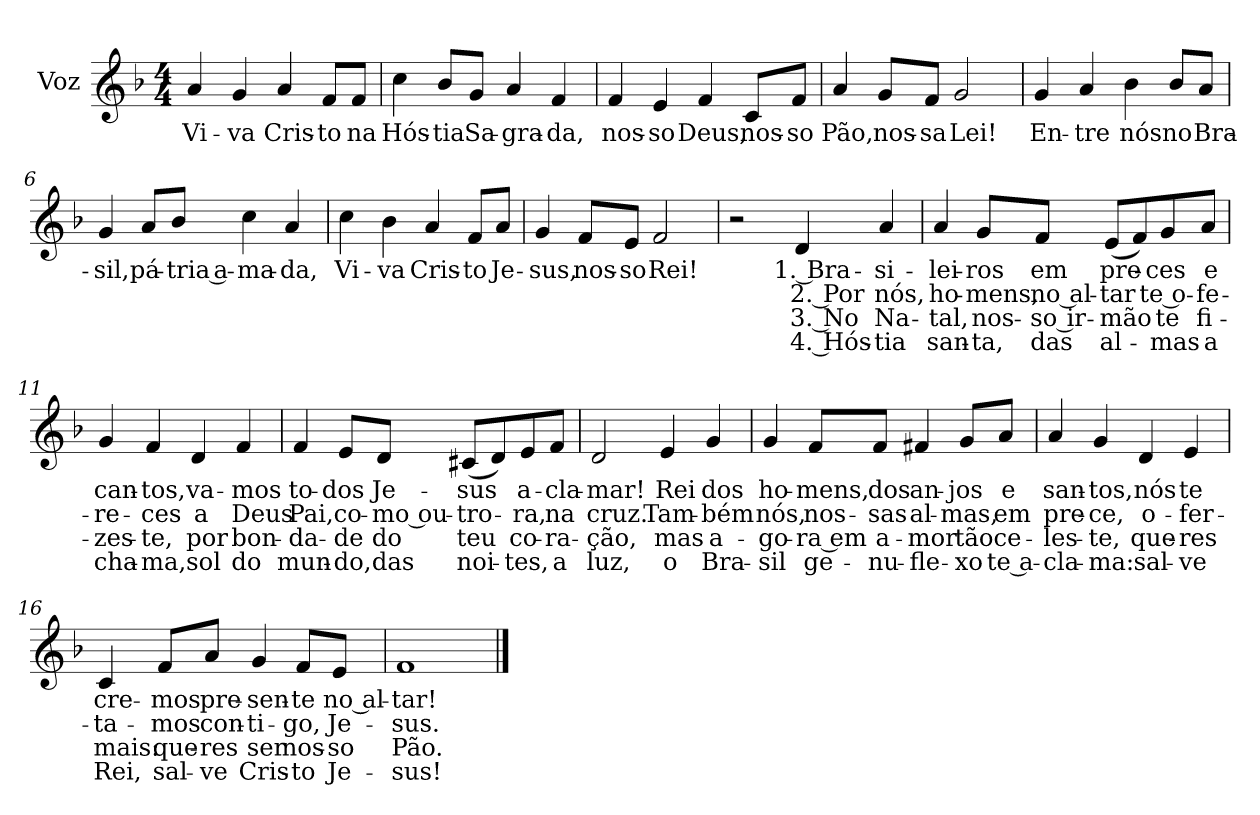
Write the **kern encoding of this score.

**kern	**text	**text	**text	**text
*part1	*part1	*part1	*part1	*part1
*staff1	*staff1	*staff1	*staff1	*staff1
*I"Voz	*	*	*	*
*I'Vo.	*	*	*	*
*clefG2	*	*	*	*
*k[b-]	*	*	*	*
*M4/4	*	*	*	*
*MM100	*	*	*	*
=1	=1	=1	=1	=1
!	!LO:LY:b	!	!	!
4a/	Vi-	.	.	.
!	!LO:LY:b	!	!	!
4g/	-va	.	.	.
!	!LO:LY:b	!	!	!
4a/	Cris-	.	.	.
!	!LO:LY:b	!	!	!
8f/L	-to	.	.	.
!	!LO:LY:b	!	!	!
8f/J	na	.	.	.
=2	=2	=2	=2	=2
!	!LO:LY:b	!	!	!
4cc\	Hós-	.	.	.
!	!LO:LY:b	!	!	!
8b-/L	-tia	.	.	.
!	!LO:LY:b	!	!	!
8g/J	Sa-	.	.	.
!	!LO:LY:b	!	!	!
4a/	-gra-	.	.	.
!	!LO:LY:b	!	!	!
4f/	-da,	.	.	.
=3	=3	=3	=3	=3
!	!LO:LY:b	!	!	!
4f/	nos-	.	.	.
!	!LO:LY:b	!	!	!
4e/	-so	.	.	.
!	!LO:LY:b	!	!	!
4f/	Deus,	.	.	.
!	!LO:LY:b	!	!	!
8c/L	nos-	.	.	.
!	!LO:LY:b	!	!	!
8f/J	-so	.	.	.
=4	=4	=4	=4	=4
!	!LO:LY:b	!	!	!
4a/	Pão,	.	.	.
!	!LO:LY:b	!	!	!
8g/L	nos-	.	.	.
!	!LO:LY:b	!	!	!
8f/J	-sa	.	.	.
!	!LO:LY:b	!	!	!
2g/	Lei!	.	.	.
!!LO:LB:g=z
=5	=5	=5	=5	=5
!	!LO:LY:b	!	!	!
4g/	En-	.	.	.
!	!LO:LY:b	!	!	!
4a/	-tre	.	.	.
!	!LO:LY:b	!	!	!
4b-\	nós	.	.	.
!	!LO:LY:b	!	!	!
8b-/L	no	.	.	.
!	!LO:LY:b	!	!	!
8a/J	Bra-	.	.	.
=6	=6	=6	=6	=6
!	!LO:LY:b	!	!	!
4g/	-sil,	.	.	.
!	!LO:LY:b	!	!	!
8a/L	pá-	.	.	.
!	!LO:LY:b	!	!	!
8b-/J	-tria a-	.	.	.
!	!LO:LY:b	!	!	!
4cc\	-ma-	.	.	.
!	!LO:LY:b	!	!	!
4a/	-da,	.	.	.
=7	=7	=7	=7	=7
!	!LO:LY:b	!	!	!
4cc\	Vi-	.	.	.
!	!LO:LY:b	!	!	!
4b-\	-va	.	.	.
!	!LO:LY:b	!	!	!
4a/	Cris-	.	.	.
!	!LO:LY:b	!	!	!
8f/L	-to	.	.	.
!	!LO:LY:b	!	!	!
8a/J	Je-	.	.	.
=8	=8	=8	=8	=8
!	!LO:LY:b	!	!	!
4g/	-sus,	.	.	.
!	!LO:LY:b	!	!	!
8f/L	nos-	.	.	.
!	!LO:LY:b	!	!	!
8e/J	-so	.	.	.
!	!LO:LY:b	!	!	!
2f/	Rei!	.	.	.
!!LO:LB:g=z
=9	=9	=9	=9	=9
2r	.	.	.	.
!	!LO:LY:b	!LO:LY:b	!LO:LY:b	!LO:LY:b
4d/	1. Bra-	2. Por	3. No	4. Hós-
!	!LO:LY:b	!LO:LY:b	!LO:LY:b	!LO:LY:b
4a/	-si-	nós,	Na-	-tia
=10	=10	=10	=10	=10
!	!LO:LY:b	!LO:LY:b	!LO:LY:b	!LO:LY:b
4a/	-lei-	ho-	-tal,	san-
!	!LO:LY:b	!LO:LY:b	!LO:LY:b	!LO:LY:b
8g/L	-ros	-mens,	nos-	-ta,
!	!LO:LY:b	!LO:LY:b	!LO:LY:b	!LO:LY:b
8f/J	em	no al-	-so ir-	das
!	!LO:LY:b	!LO:LY:b	!LO:LY:b	!LO:LY:b
(<8e/L	pre-	-tar	-mão	al-
8f/)	.	.	.	.
!	!LO:LY:b	!LO:LY:b	!LO:LY:b	!LO:LY:b
8g/	-ces	te o-	te	-mas
!	!LO:LY:b	!LO:LY:b	!LO:LY:b	!LO:LY:b
8a/J	e	-fe-	fi-	a
=11	=11	=11	=11	=11
!	!LO:LY:b	!LO:LY:b	!LO:LY:b	!LO:LY:b
4g/	can-	-re-	-zes-	cha-
!	!LO:LY:b	!LO:LY:b	!LO:LY:b	!LO:LY:b
4f/	-tos,	-ces	-te,	-ma,
!	!LO:LY:b	!LO:LY:b	!LO:LY:b	!LO:LY:b
4d/	va-	a	por	sol
!	!LO:LY:b	!LO:LY:b	!LO:LY:b	!LO:LY:b
4f/	-mos	Deus	bon-	do
!!LO:LB:g=z
=12	=12	=12	=12	=12
!	!LO:LY:b	!LO:LY:b	!LO:LY:b	!LO:LY:b
4f/	to-	Pai,	-da-	mun-
!	!LO:LY:b	!LO:LY:b	!LO:LY:b	!LO:LY:b
8e/L	-dos	co-	-de	-do,
!	!LO:LY:b	!LO:LY:b	!LO:LY:b	!LO:LY:b
8d/J	Je-	-mo ou-	do	das
!	!LO:LY:b	!LO:LY:b	!LO:LY:b	!LO:LY:b
(<8c#X/L	-sus	-tro-	-teu	noi-
8d/)	.	.	.	.
!	!LO:LY:b	!LO:LY:b	!LO:LY:b	!LO:LY:b
8e/	a-	-ra,	co-	-tes,
!	!LO:LY:b	!LO:LY:b	!LO:LY:b	!LO:LY:b
8f/J	-cla-	na	-ra-	a
=13	=13	=13	=13	=13
!	!LO:LY:b	!LO:LY:b	!LO:LY:b	!LO:LY:b
2d/	-mar!	cruz.	-ção,	luz,
!	!LO:LY:b	!LO:LY:b	!LO:LY:b	!LO:LY:b
4e/	Rei	Tam-	mas	o
!	!LO:LY:b	!LO:LY:b	!LO:LY:b	!LO:LY:b
4g/	dos	-bém	a-	Bra-
=14	=14	=14	=14	=14
!	!LO:LY:b	!LO:LY:b	!LO:LY:b	!LO:LY:b
4g/	ho-	nós,	-go-	-sil
!	!LO:LY:b	!LO:LY:b	!LO:LY:b	!LO:LY:b
8f/L	-mens,	nos-	-ra em	ge-
!	!LO:LY:b	!LO:LY:b	!LO:LY:b	!LO:LY:b
8f/J	dos	-sas	a-	-nu-
!	!LO:LY:b	!LO:LY:b	!LO:LY:b	!LO:LY:b
4f#X/	an-	al-	-mor	-fle-
!	!LO:LY:b	!LO:LY:b	!LO:LY:b	!LO:LY:b
8g/L	-jos	-mas,	tão	-xo
!	!LO:LY:b	!LO:LY:b	!LO:LY:b	!LO:LY:b
8a/J	e	em	ce-	te a-
!!LO:LB:g=z
=15	=15	=15	=15	=15
!	!LO:LY:b	!LO:LY:b	!LO:LY:b	!LO:LY:b
4a/	san-	pre-	-les-	-cla-
!	!LO:LY:b	!LO:LY:b	!LO:LY:b	!LO:LY:b
4g/	-tos,	-ce,	-te,	-ma:
!	!LO:LY:b	!LO:LY:b	!LO:LY:b	!LO:LY:b
4d/	nós	o-	que-	sal-
!	!LO:LY:b	!LO:LY:b	!LO:LY:b	!LO:LY:b
4e/	te	-fer-	-res	-ve
=16	=16	=16	=16	=16
!	!LO:LY:b	!LO:LY:b	!LO:LY:b	!LO:LY:b
4c/	cre-	-ta-	mais:	Rei,
!	!LO:LY:b	!LO:LY:b	!LO:LY:b	!LO:LY:b
8f/L	-mos	-mos	que-	sal-
!	!LO:LY:b	!LO:LY:b	!LO:LY:b	!LO:LY:b
8a/J	pre-	con-	-res	-ve
!	!LO:LY:b	!LO:LY:b	!LO:LY:b	!LO:LY:b
4g/	-sen-	-ti-	ser	Cris-
!	!LO:LY:b	!LO:LY:b	!LO:LY:b	!LO:LY:b
8f/L	-te	-go,	nos-	-to
!	!LO:LY:b	!LO:LY:b	!LO:LY:b	!LO:LY:b
8e/J	no al-	Je-	-so	Je-
=17	=17	=17	=17	=17
!	!LO:LY:b	!LO:LY:b	!LO:LY:b	!LO:LY:b
1f	-tar!	-sus.	Pão.	-sus!
==	==	==	==	==
*-	*-	*-	*-	*-
